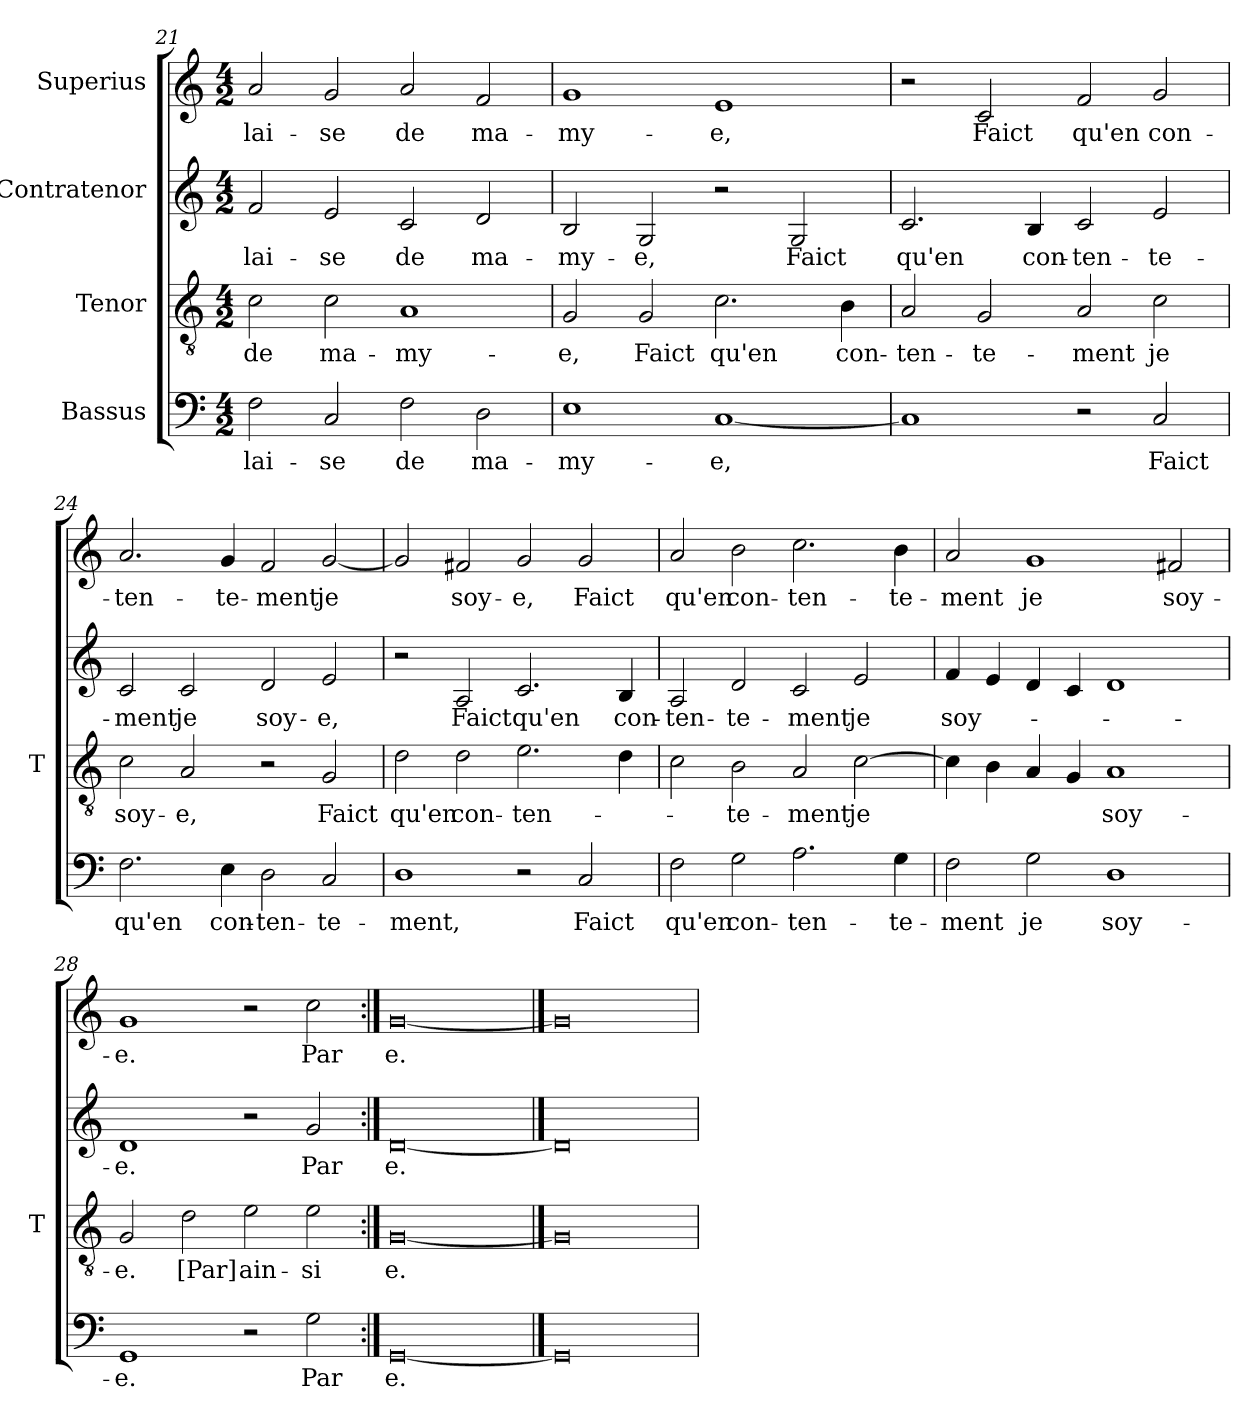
**kern	**text	**kern	**text	**kern	**text	**kern	**text
*part4	*part4	*part3	*part3	*part2	*part2	*part1	*part1
*staff4	*staff4	*staff3	*staff3	*staff2	*staff2	*staff1	*staff1
*I"Bassus	*	*I"Tenor	*	*I"Contratenor	*	*I"Superius	*
*	*	*I'T	*	*	*	*	*
*clefF4	*	*clefGv2	*	*clefG2	*	*clefG2	*
*k[]	*	*k[]	*	*k[]	*	*k[]	*
*M4/2	*	*M4/2	*	*M4/2	*	*M4/2	*
=21	=21	=21	=21	=21	=21	=21	=21
2F	lai-	2c	-de	2f	lai-	2a	lai-
2C	-se	2c	ma-	2e	-se	2g	-se
2F	-de	1A	my-	2c	-de	2a	-de
2D	ma-	.	.	2d	ma-	2f	ma-
=22	=22	=22	=22	=22	=22	=22	=22
1E	my-	2G	-e,	2B	my-	1g	my-
.	.	2G	-Faict	2G	-e,	.	.
[1C	-e,	2.c	-qu'en	2r	.	1e	-e,
.	.	.	.	2G	-Faict	.	.
.	.	4B	con-	.	.	.	.
=23	=23	=23	=23	=23	=23	=23	=23
1C]	.	2A	ten-	2.c	-qu'en	2r	.
.	.	2G	te-	.	.	2c	-Faict
.	.	.	.	4B	con-	.	.
2r	.	2A	-ment	2c	ten-	2f	-qu'en
2C	-Faict	2c	-je	2e	te-	2g	con-
=24	=24	=24	=24	=24	=24	=24	=24
2.F	-qu'en	2c	soy-	2c	-ment	2.a	ten-
.	.	2A	-e,	2c	-je	.	.
4E	con-	.	.	.	.	4g	te-
2D	ten-	2r	.	2d	soy-	2f	-ment
2C	te-	2G	-Faict	2e	-e,	[2g	-je
=25	=25	=25	=25	=25	=25	=25	=25
1D	-ment,	2d	-qu'en	2r	.	2g]	.
.	.	2d	con-	2A	-Faict	2f#X	soy-
2r	.	2.e	ten-	2.c	-qu'en	2g	-e,
2C	-Faict	.	.	.	.	2g	-Faict
.	.	4d	.	4B	con-	.	.
=26	=26	=26	=26	=26	=26	=26	=26
2F	-qu'en	2c	.	2A	ten-	2a	-qu'en
2G	con-	2B	te-	2d	te-	2b	con-
2.A	ten-	2A	-ment	2c	-ment	2.cc	ten-
.	.	[2c	-je	2e	-je	.	.
4G	te-	.	.	.	.	4b	te-
=27	=27	=27	=27	=27	=27	=27	=27
2F	-ment	4c]	.	4f	soy-	2a	-ment
.	.	4B	.	4e	.	.	.
2G	-je	4A	.	4d	.	1g	-je
.	.	4G	.	4c	.	.	.
1D	soy-	1A	soy-	1d	.	.	.
.	.	.	.	.	.	2f#X	soy-
=28	=28	=28	=28	=28	=28	=28	=28
1GG	-e.	2G	-e.	1d	-e.	1g	-e.
.	.	2d	-[Par]	.	.	.	.
2r	.	2e	ain-	2r	.	2r	.
2G	-Par	2e	-si	2g	-Par	2cc	-Par
=29:|!	=29:|!	=29:|!	=29:|!	=29:|!	=29:|!	=29:|!	=29:|!
[0GG	-e.	[0G	-e.	[0d	-e.	[0g	-e.
==30	==30	==30	==30	==30	==30	==30	==30
0GG]	.	0G]	.	0d]	.	0g]	.
=	=	=	=	=	=	=	=
*-	*-	*-	*-	*-	*-	*-	*-
